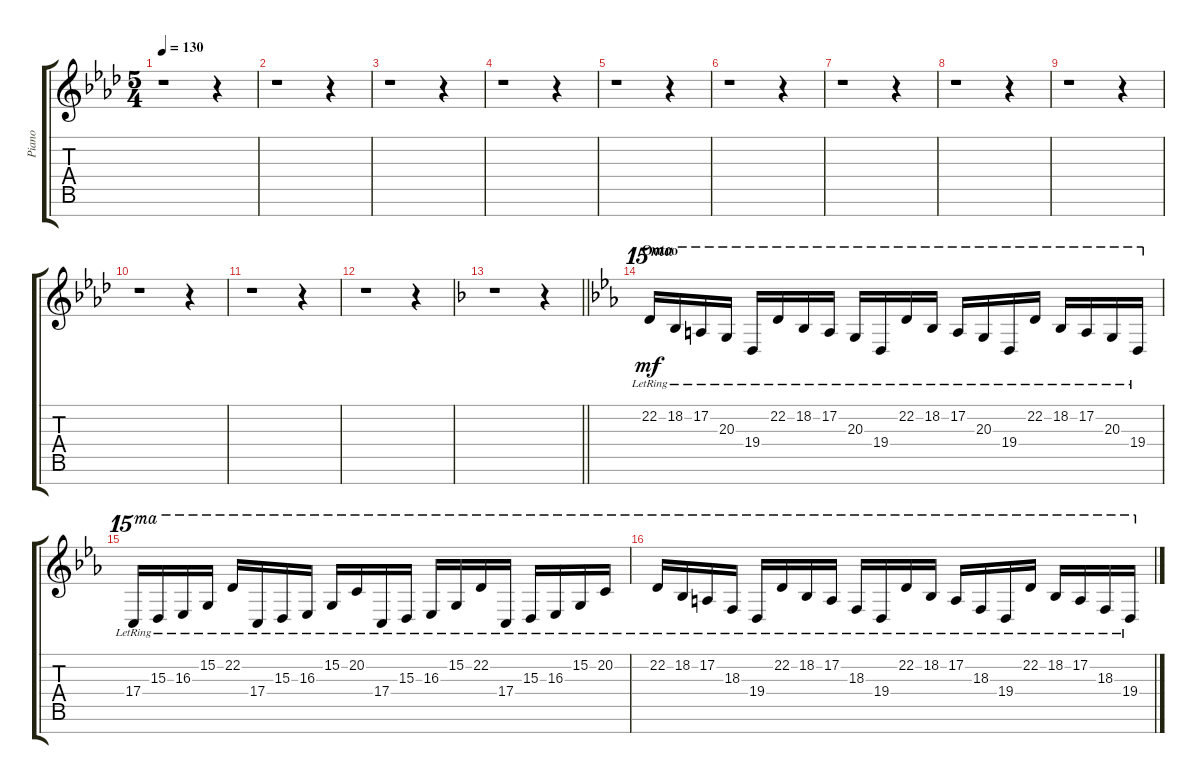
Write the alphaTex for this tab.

\track ("Piano" "Piano") {instrument acousticgrandpiano}
\staff {score tabs}
\tuning (E5 E4 B3 G3 D3 A2 D2) {hide}
\ts (5 4)
\tempo 130
\clef g2
\ks ab
r.1{dy mf} r.4 |
r.1 r.4 |
r.1 r.4 |
r.1 r.4 |
r.1 r.4 |
r.1 r.4 |
r.1 r.4 |
r.1 r.4 |
r.1 r.4 |
r.1 r.4 |
r.1 r.4 |
r.1 r.4 |
\barLineRight lightlight
\ks f
r.1 r.4 |
\section ("" "Outro")
\ks eb
22.2{lr}.16{ot 15ma} 18.2{lr}.16{ot 15ma} 17.2{lr}.16{ot 15ma} 20.3{lr}.16{ot 15ma} 19.4{lr}.16{ot 15ma} 22.2{lr}.16{ot 15ma} 18.2{lr}.16{ot 15ma} 17.2{lr}.16{ot 15ma} 20.3{lr}.16{ot 15ma} 19.4{lr}.16{ot 15ma} 22.2{lr}.16{ot 15ma} 18.2{lr}.16{ot 15ma} 17.2{lr}.16{ot 15ma} 20.3{lr}.16{ot 15ma} 19.4{lr}.16{ot 15ma} 22.2{lr}.16{ot 15ma} 18.2{lr}.16{ot 15ma} 17.2{lr}.16{ot 15ma} 20.3{lr}.16{ot 15ma} 19.4{lr}.16{ot 15ma} |
17.4{lr}.16{ot 15ma} 15.3{lr}.16{ot 15ma} 16.3{lr}.16{ot 15ma} 15.2{lr}.16{ot 15ma} 22.2{lr}.16{ot 15ma} 17.4{lr}.16{ot 15ma} 15.3{lr}.16{ot 15ma} 16.3{lr}.16{ot 15ma} 15.2{lr}.16{ot 15ma} 20.2{lr}.16{ot 15ma} 17.4{lr}.16{ot 15ma} 15.3{lr}.16{ot 15ma} 16.3{lr}.16{ot 15ma} 15.2{lr}.16{ot 15ma} 22.2{lr}.16{ot 15ma} 17.4{lr}.16{ot 15ma} 15.3{lr}.16{ot 15ma} 16.3{lr}.16{ot 15ma} 15.2{lr}.16{ot 15ma} 20.2{lr}.16{ot 15ma} |
22.2{lr}.16{ot 15ma} 18.2{lr}.16{ot 15ma} 17.2{lr}.16{ot 15ma} 18.3{lr}.16{ot 15ma} 19.4{lr}.16{ot 15ma} 22.2{lr}.16{ot 15ma} 18.2{lr}.16{ot 15ma} 17.2{lr}.16{ot 15ma} 18.3{lr}.16{ot 15ma} 19.4{lr}.16{ot 15ma} 22.2{lr}.16{ot 15ma} 18.2{lr}.16{ot 15ma} 17.2{lr}.16{ot 15ma} 18.3{lr}.16{ot 15ma} 19.4{lr}.16{ot 15ma} 22.2{lr}.16{ot 15ma} 18.2{lr}.16{ot 15ma} 17.2{lr}.16{ot 15ma} 18.3{lr}.16{ot 15ma} 19.4{lr}.16{ot 15ma}
